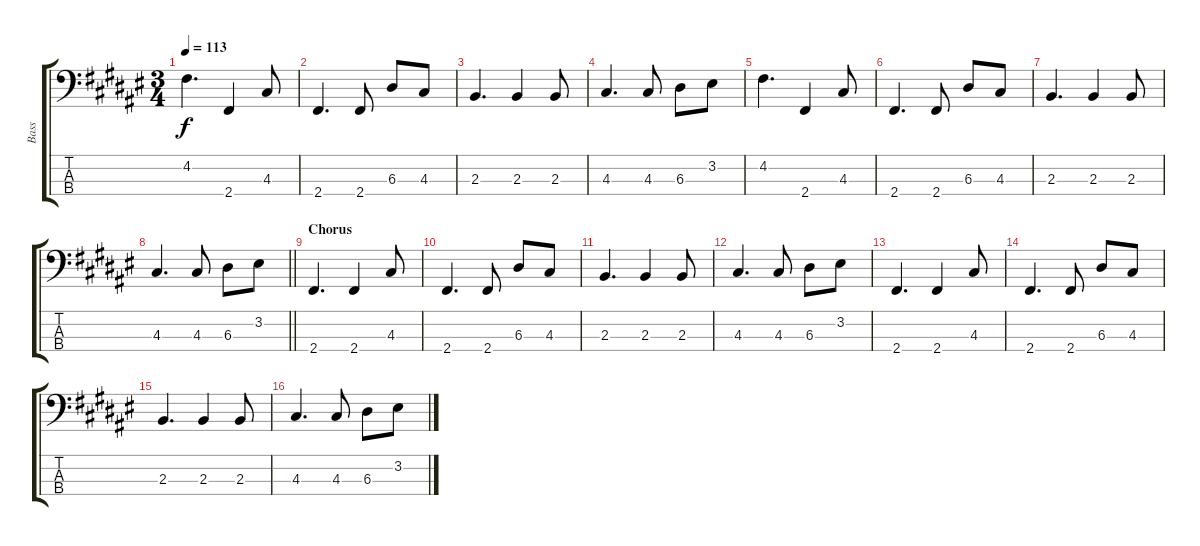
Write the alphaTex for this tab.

\track ("Bass" "Bass") {instrument electricbassfinger}
\staff {score tabs}
\tuning (G2 D2 A1 E1) {hide}
\ts (3 4)
\tempo 113
\clef f4
\ks f#
4.2.4{d dy f} 2.4.4 4.3.8 |
2.4.4{d} 2.4.8 6.3.8 4.3.8 |
2.3.4{d} 2.3.4 2.3.8 |
4.3.4{d} 4.3.8 6.3.8 3.2.8 |
4.2.4{d} 2.4.4 4.3.8 |
2.4.4{d} 2.4.8 6.3.8 4.3.8 |
2.3.4{d} 2.3.4 2.3.8 |
\barLineRight lightlight
4.3.4{d} 4.3.8 6.3.8 3.2.8 |
\section ("" "Chorus")
2.4.4{d} 2.4.4 4.3.8 |
2.4.4{d} 2.4.8 6.3.8 4.3.8 |
2.3.4{d} 2.3.4 2.3.8 |
4.3.4{d} 4.3.8 6.3.8 3.2.8 |
2.4.4{d} 2.4.4 4.3.8 |
2.4.4{d} 2.4.8 6.3.8 4.3.8 |
2.3.4{d} 2.3.4 2.3.8 |
4.3.4{d} 4.3.8 6.3.8 3.2.8
